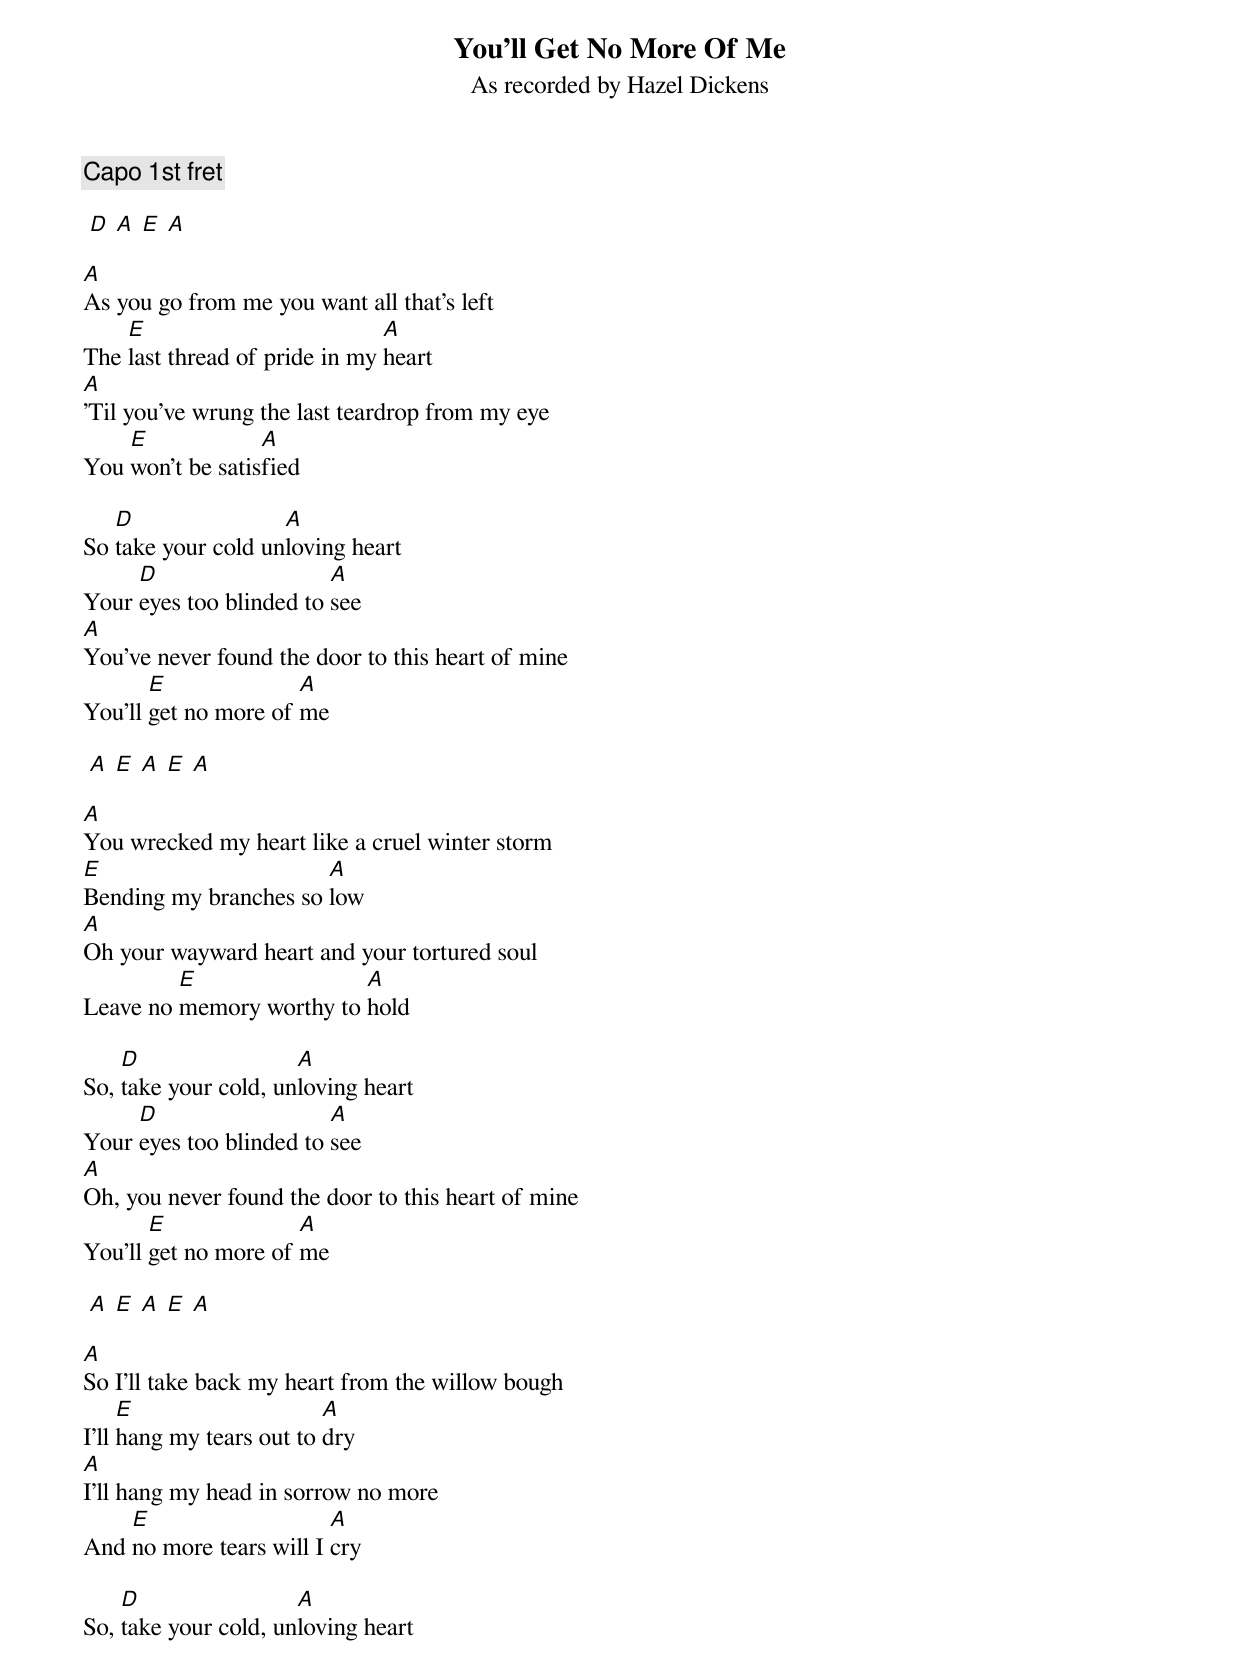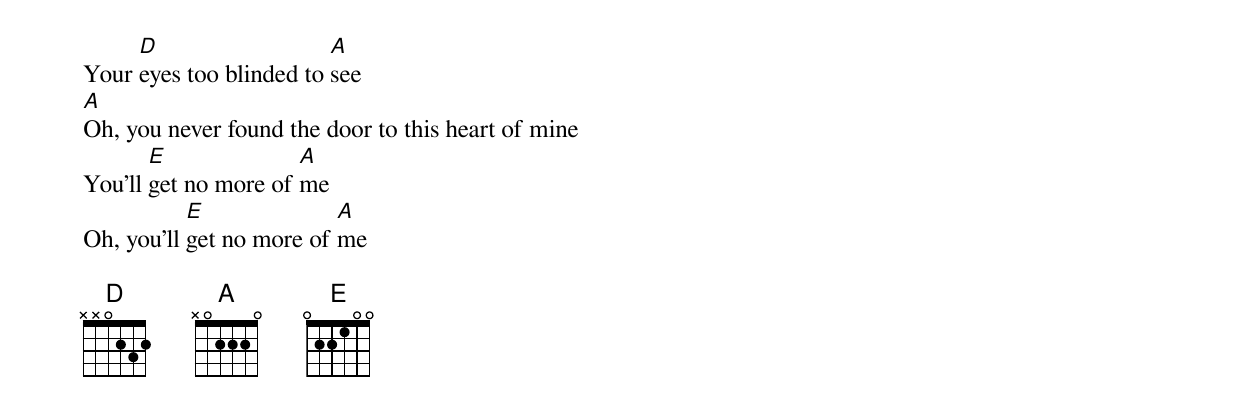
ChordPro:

{title: You’ll Get No More Of Me}
{subtitle: As recorded by Hazel Dickens}

{c:Capo 1st fret}

 [D] [A] [E] [A]

[A]As you go from me you want all that's left
The [E]last thread of pride in my [A]heart
[A]'Til you've wrung the last teardrop from my eye
You [E]won't be satis[A]fied

So [D]take your cold un[A]loving heart
Your [D]eyes too blinded to [A]see
[A]You've never found the door to this heart of mine
You'll [E]get no more of [A]me

 [A] [E] [A] [E] [A]

[A]You wrecked my heart like a cruel winter storm
[E]Bending my branches so [A]low
[A]Oh your wayward heart and your tortured soul
Leave no [E]memory worthy to [A]hold

So, [D]take your cold, un[A]loving heart
Your [D]eyes too blinded to [A]see
[A]Oh, you never found the door to this heart of mine
You'll [E]get no more of [A]me

 [A] [E] [A] [E] [A]

[A]So I'll take back my heart from the willow bough
I'll [E]hang my tears out to [A]dry
[A]I'll hang my head in sorrow no more
And [E]no more tears will I [A]cry

So, [D]take your cold, un[A]loving heart
Your [D]eyes too blinded to [A]see
[A]Oh, you never found the door to this heart of mine
You'll [E]get no more of [A]me
Oh, you'll [E]get no more of [A]me

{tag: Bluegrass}
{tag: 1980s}
